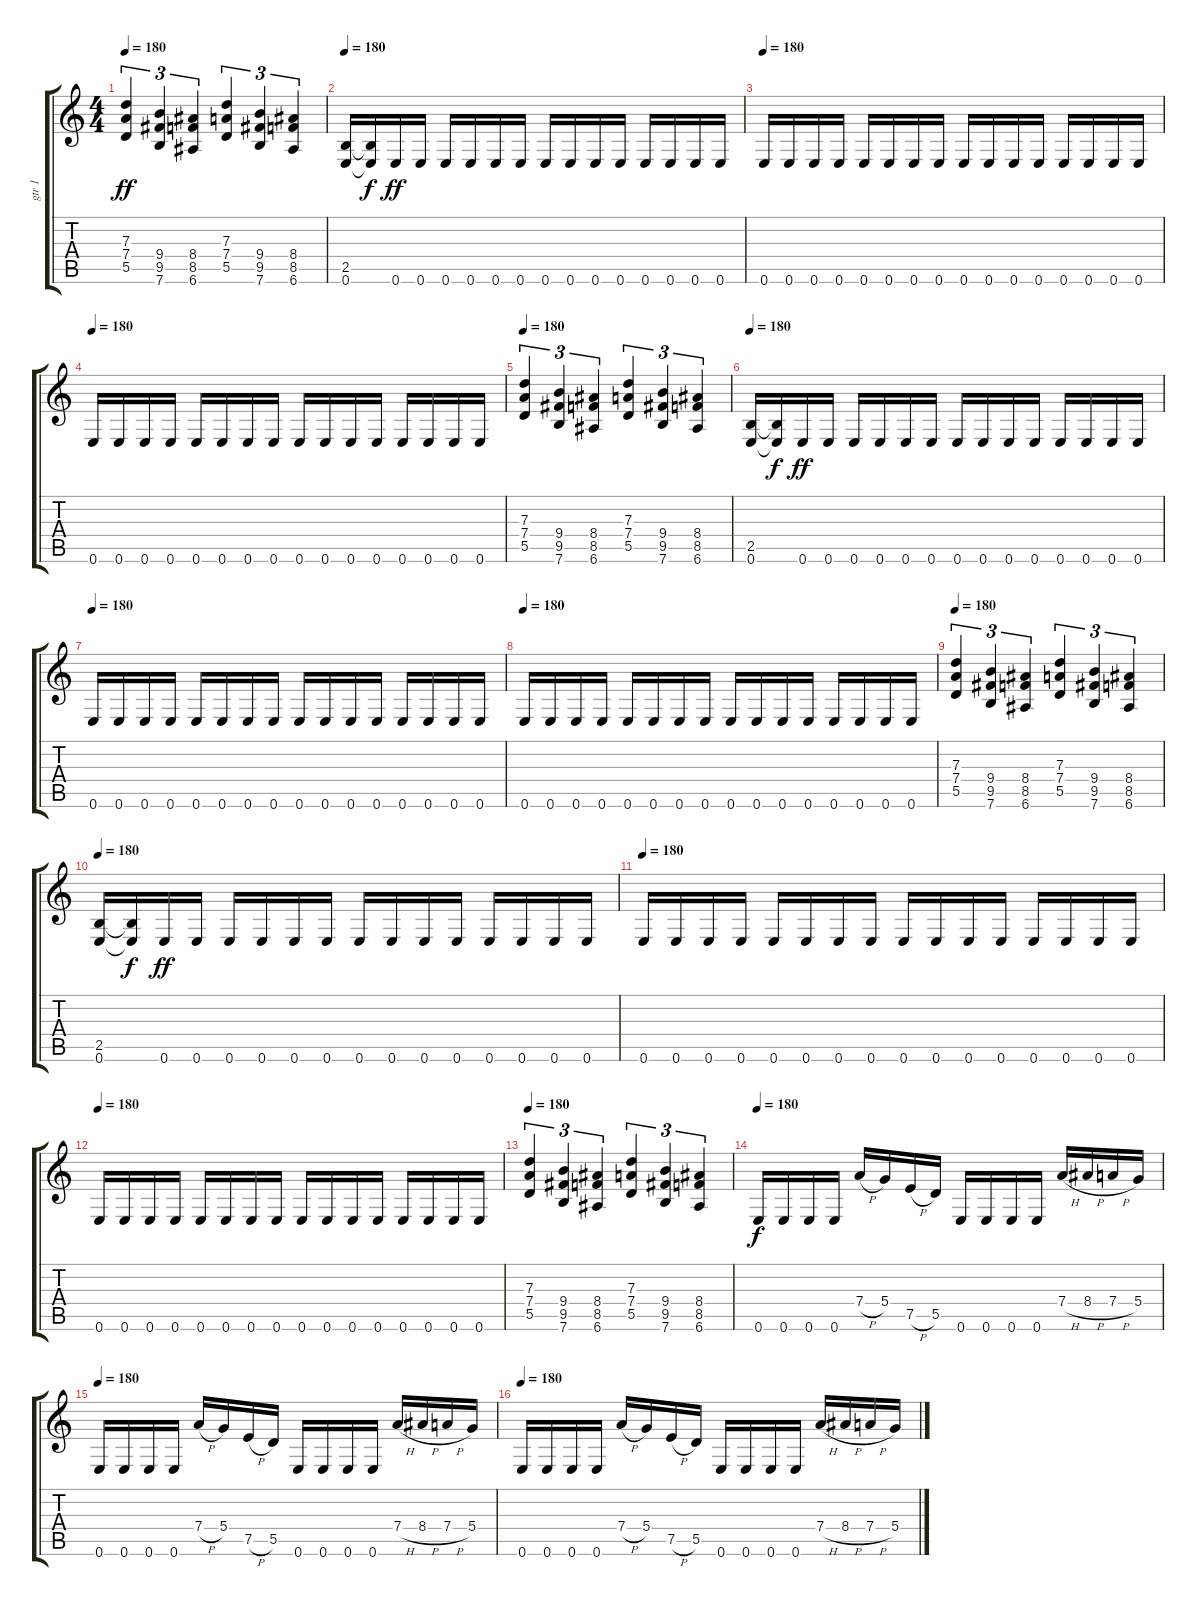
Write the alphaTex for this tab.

\track ("gtr 1" "gtr 1") {instrument overdrivenguitar}
\staff {score tabs}
\tuning (E4 B3 G3 D3 A2 E2) {hide}
\ts (4 4)
\tempo 180
\clef g2
\ks c
(7.3 7.4 5.5).4{tu (3 2) dy ff} (9.4 9.5 7.6).4{tu (3 2)} (8.4 8.5 6.6).4{tu (3 2)} (7.3 7.4 5.5).4{tu (3 2)} (9.4 9.5 7.6).4{tu (3 2)} (8.4 8.5 6.6).4{tu (3 2)} |
\tempo 180
(2.5 0.6).16 (2.5{t} 0.6{t}).16{dy f} 0.6.16{dy ff} 0.6.16 0.6.16 0.6.16 0.6.16 0.6.16 0.6.16 0.6.16 0.6.16 0.6.16 0.6.16 0.6.16 0.6.16 0.6.16 |
\tempo 180
0.6.16 0.6.16 0.6.16 0.6.16 0.6.16 0.6.16 0.6.16 0.6.16 0.6.16 0.6.16 0.6.16 0.6.16 0.6.16 0.6.16 0.6.16 0.6.16 |
\tempo 180
0.6.16 0.6.16 0.6.16 0.6.16 0.6.16 0.6.16 0.6.16 0.6.16 0.6.16 0.6.16 0.6.16 0.6.16 0.6.16 0.6.16 0.6.16 0.6.16 |
\tempo 180
(7.3 7.4 5.5).4{tu (3 2)} (9.4 9.5 7.6).4{tu (3 2)} (8.4 8.5 6.6).4{tu (3 2)} (7.3 7.4 5.5).4{tu (3 2)} (9.4 9.5 7.6).4{tu (3 2)} (8.4 8.5 6.6).4{tu (3 2)} |
\tempo 180
(2.5 0.6).16 (2.5{t} 0.6{t}).16{dy f} 0.6.16{dy ff} 0.6.16 0.6.16 0.6.16 0.6.16 0.6.16 0.6.16 0.6.16 0.6.16 0.6.16 0.6.16 0.6.16 0.6.16 0.6.16 |
\tempo 180
0.6.16 0.6.16 0.6.16 0.6.16 0.6.16 0.6.16 0.6.16 0.6.16 0.6.16 0.6.16 0.6.16 0.6.16 0.6.16 0.6.16 0.6.16 0.6.16 |
\tempo 180
0.6.16 0.6.16 0.6.16 0.6.16 0.6.16 0.6.16 0.6.16 0.6.16 0.6.16 0.6.16 0.6.16 0.6.16 0.6.16 0.6.16 0.6.16 0.6.16 |
\tempo 180
(7.3 7.4 5.5).4{tu (3 2)} (9.4 9.5 7.6).4{tu (3 2)} (8.4 8.5 6.6).4{tu (3 2)} (7.3 7.4 5.5).4{tu (3 2)} (9.4 9.5 7.6).4{tu (3 2)} (8.4 8.5 6.6).4{tu (3 2)} |
\tempo 180
(2.5 0.6).16 (2.5{t} 0.6{t}).16{dy f} 0.6.16{dy ff} 0.6.16 0.6.16 0.6.16 0.6.16 0.6.16 0.6.16 0.6.16 0.6.16 0.6.16 0.6.16 0.6.16 0.6.16 0.6.16 |
\tempo 180
0.6.16 0.6.16 0.6.16 0.6.16 0.6.16 0.6.16 0.6.16 0.6.16 0.6.16 0.6.16 0.6.16 0.6.16 0.6.16 0.6.16 0.6.16 0.6.16 |
\tempo 180
0.6.16 0.6.16 0.6.16 0.6.16 0.6.16 0.6.16 0.6.16 0.6.16 0.6.16 0.6.16 0.6.16 0.6.16 0.6.16 0.6.16 0.6.16 0.6.16 |
\tempo 180
(7.3 7.4 5.5).4{tu (3 2)} (9.4 9.5 7.6).4{tu (3 2)} (8.4 8.5 6.6).4{tu (3 2)} (7.3 7.4 5.5).4{tu (3 2)} (9.4 9.5 7.6).4{tu (3 2)} (8.4 8.5 6.6).4{tu (3 2)} |
\tempo 180
0.6.16{dy f} 0.6.16 0.6.16 0.6.16 7.4{h}.16 5.4.16 7.5{h}.16 5.5.16 0.6.16 0.6.16 0.6.16 0.6.16 7.4{h}.16 8.4{h}.16 7.4{h}.16 5.4.16 |
\tempo 180
0.6.16 0.6.16 0.6.16 0.6.16 7.4{h}.16 5.4.16 7.5{h}.16 5.5.16 0.6.16 0.6.16 0.6.16 0.6.16 7.4{h}.16 8.4{h}.16 7.4{h}.16 5.4.16 |
\tempo 180
0.6.16 0.6.16 0.6.16 0.6.16 7.4{h}.16 5.4.16 7.5{h}.16 5.5.16 0.6.16 0.6.16 0.6.16 0.6.16 7.4{h}.16 8.4{h}.16 7.4{h}.16 5.4.16
